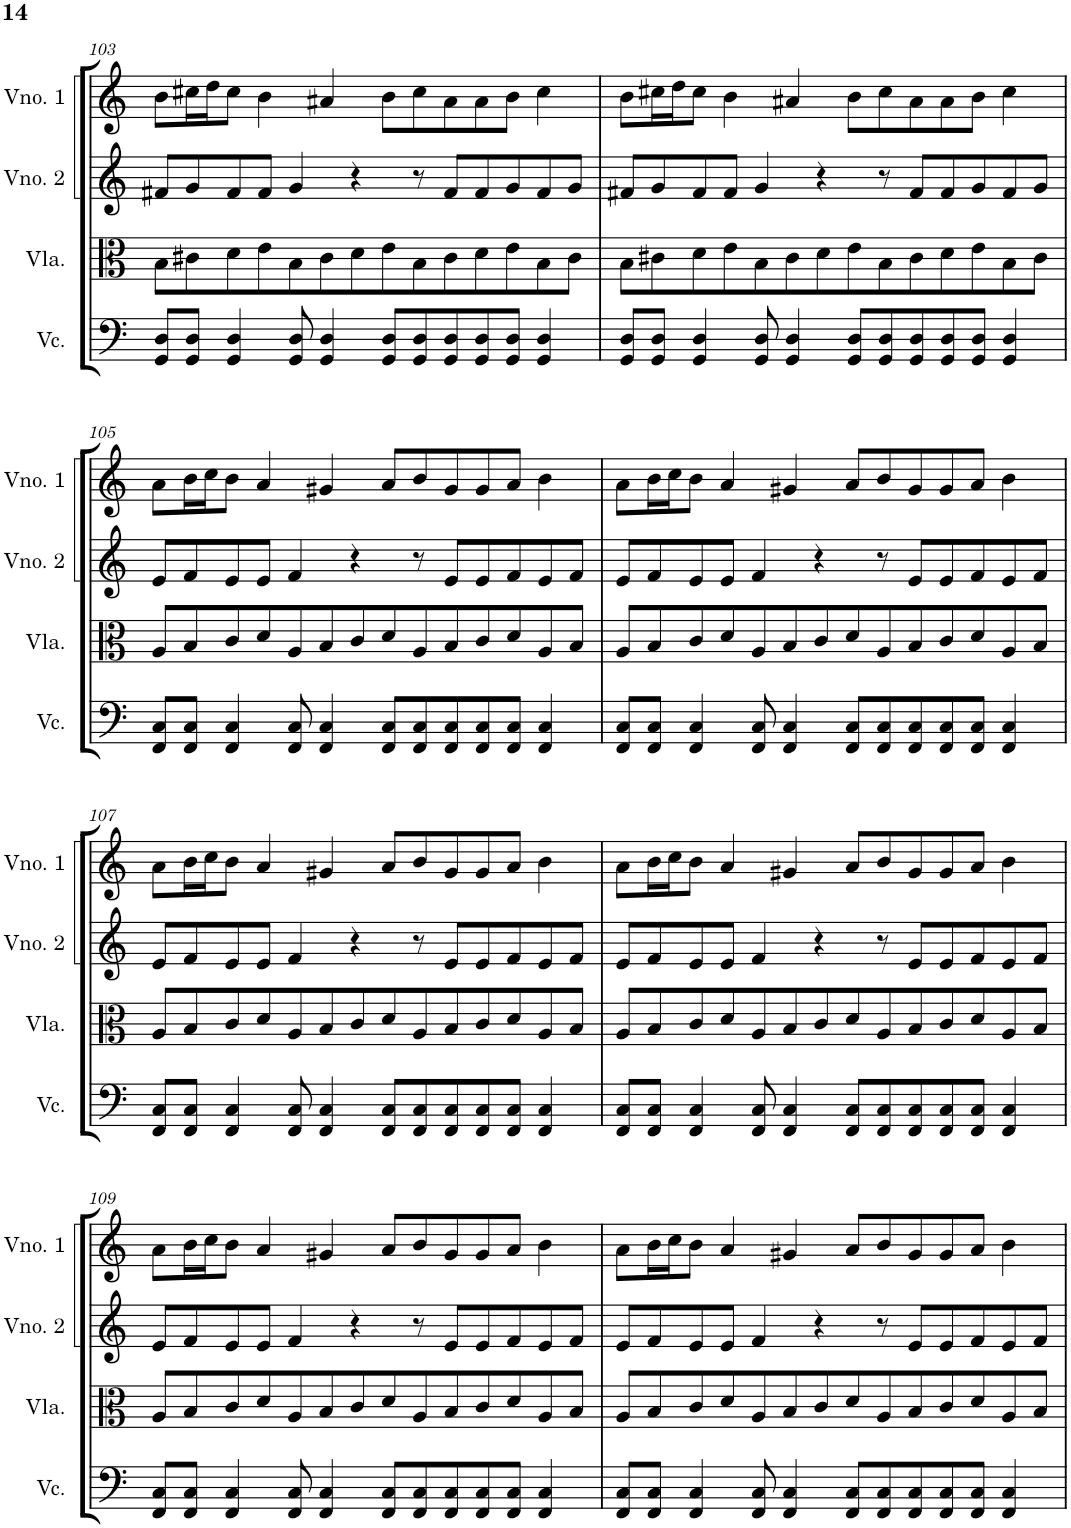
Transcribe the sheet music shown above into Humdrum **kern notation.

**kern	**kern	**kern	**kern
*part4	*part3	*part2	*part1
*staff4	*staff3	*staff2	*staff1
*I"Violoncelo	*I"Viola	*I"Violino 2	*I"Violino 1
*I'Vc.	*I'Vla.	*I'Vno. 2	*I'Vno. 1
!!LO:PB:g=z
*clefF4	*clefC3	*clefG2	*clefG2
*k[]	*k[]	*k[]	*k[]
*M7/4	*M7/4	*M7/4	*M7/4
=103	=103	=103	=103
8GG/ 8D/L	8B\L	8f#X/L	8b\L
8GG/ 8D/J	8c#X\	8g/	16cc#X\L
.	.	.	16dd\J
4GG/ 4D/	8d\	8f#/	8cc#\J
.	8e\	8f#/J	4b\
8GG/ 8D/	8B\	4g/	.
4GG/ 4D/	8c#\	.	4a#X/
.	8d\	4r	.
8GG/ 8D/L	8e\	.	8b\L
8GG/ 8D/	8B\	8r	8cc#\
8GG/ 8D/	8c#\	8f#/L	8a#\
8GG/ 8D/	8d\	8f#/	8a#\
8GG/ 8D/J	8e\	8g/	8b\J
4GG/ 4D/	8B\	8f#/	4cc#\
.	8c#\J	8g/J	.
=104	=104	=104	=104
8GG/ 8D/L	8B\L	8f#X/L	8b\L
8GG/ 8D/J	8c#X\	8g/	16cc#X\L
.	.	.	16dd\J
4GG/ 4D/	8d\	8f#/	8cc#\J
.	8e\	8f#/J	4b\
8GG/ 8D/	8B\	4g/	.
4GG/ 4D/	8c#\	.	4a#X/
.	8d\	4r	.
8GG/ 8D/L	8e\	.	8b\L
8GG/ 8D/	8B\	8r	8cc#\
8GG/ 8D/	8c#\	8f#/L	8a#\
8GG/ 8D/	8d\	8f#/	8a#\
8GG/ 8D/J	8e\	8g/	8b\J
4GG/ 4D/	8B\	8f#/	4cc#\
.	8c#\J	8g/J	.
!!LO:LB:g=z
=105	=105	=105	=105
8FF/ 8C/L	8A/L	8e/L	8a\L
8FF/ 8C/J	8B/	8f/	16b\L
.	.	.	16cc\J
4FF/ 4C/	8c/	8e/	8b\J
.	8d/	8e/J	4a/
8FF/ 8C/	8A/	4f/	.
4FF/ 4C/	8B/	.	4g#X/
.	8c/	4r	.
8FF/ 8C/L	8d/	.	8a/L
8FF/ 8C/	8A/	8r	8b/
8FF/ 8C/	8B/	8e/L	8g#/
8FF/ 8C/	8c/	8e/	8g#/
8FF/ 8C/J	8d/	8f/	8a/J
4FF/ 4C/	8A/	8e/	4b\
.	8B/J	8f/J	.
=106	=106	=106	=106
8FF/ 8C/L	8A/L	8e/L	8a\L
8FF/ 8C/J	8B/	8f/	16b\L
.	.	.	16cc\J
4FF/ 4C/	8c/	8e/	8b\J
.	8d/	8e/J	4a/
8FF/ 8C/	8A/	4f/	.
4FF/ 4C/	8B/	.	4g#X/
.	8c/	4r	.
8FF/ 8C/L	8d/	.	8a/L
8FF/ 8C/	8A/	8r	8b/
8FF/ 8C/	8B/	8e/L	8g#/
8FF/ 8C/	8c/	8e/	8g#/
8FF/ 8C/J	8d/	8f/	8a/J
4FF/ 4C/	8A/	8e/	4b\
.	8B/J	8f/J	.
!!LO:LB:g=z
=107	=107	=107	=107
8FF/ 8C/L	8A/L	8e/L	8a\L
8FF/ 8C/J	8B/	8f/	16b\L
.	.	.	16cc\J
4FF/ 4C/	8c/	8e/	8b\J
.	8d/	8e/J	4a/
8FF/ 8C/	8A/	4f/	.
4FF/ 4C/	8B/	.	4g#X/
.	8c/	4r	.
8FF/ 8C/L	8d/	.	8a/L
8FF/ 8C/	8A/	8r	8b/
8FF/ 8C/	8B/	8e/L	8g#/
8FF/ 8C/	8c/	8e/	8g#/
8FF/ 8C/J	8d/	8f/	8a/J
4FF/ 4C/	8A/	8e/	4b\
.	8B/J	8f/J	.
=108	=108	=108	=108
8FF/ 8C/L	8A/L	8e/L	8a\L
8FF/ 8C/J	8B/	8f/	16b\L
.	.	.	16cc\J
4FF/ 4C/	8c/	8e/	8b\J
.	8d/	8e/J	4a/
8FF/ 8C/	8A/	4f/	.
4FF/ 4C/	8B/	.	4g#X/
.	8c/	4r	.
8FF/ 8C/L	8d/	.	8a/L
8FF/ 8C/	8A/	8r	8b/
8FF/ 8C/	8B/	8e/L	8g#/
8FF/ 8C/	8c/	8e/	8g#/
8FF/ 8C/J	8d/	8f/	8a/J
4FF/ 4C/	8A/	8e/	4b\
.	8B/J	8f/J	.
!!LO:LB:g=z
=109	=109	=109	=109
8FF/ 8C/L	8A/L	8e/L	8a\L
8FF/ 8C/J	8B/	8f/	16b\L
.	.	.	16cc\J
4FF/ 4C/	8c/	8e/	8b\J
.	8d/	8e/J	4a/
8FF/ 8C/	8A/	4f/	.
4FF/ 4C/	8B/	.	4g#X/
.	8c/	4r	.
8FF/ 8C/L	8d/	.	8a/L
8FF/ 8C/	8A/	8r	8b/
8FF/ 8C/	8B/	8e/L	8g#/
8FF/ 8C/	8c/	8e/	8g#/
8FF/ 8C/J	8d/	8f/	8a/J
4FF/ 4C/	8A/	8e/	4b\
.	8B/J	8f/J	.
=110	=110	=110	=110
8FF/ 8C/L	8A/L	8e/L	8a\L
8FF/ 8C/J	8B/	8f/	16b\L
.	.	.	16cc\J
4FF/ 4C/	8c/	8e/	8b\J
.	8d/	8e/J	4a/
8FF/ 8C/	8A/	4f/	.
4FF/ 4C/	8B/	.	4g#X/
.	8c/	4r	.
8FF/ 8C/L	8d/	.	8a/L
8FF/ 8C/	8A/	8r	8b/
8FF/ 8C/	8B/	8e/L	8g#/
8FF/ 8C/	8c/	8e/	8g#/
8FF/ 8C/J	8d/	8f/	8a/J
4FF/ 4C/	8A/	8e/	4b\
.	8B/J	8f/J	.
=	=	=	=
*-	*-	*-	*-
